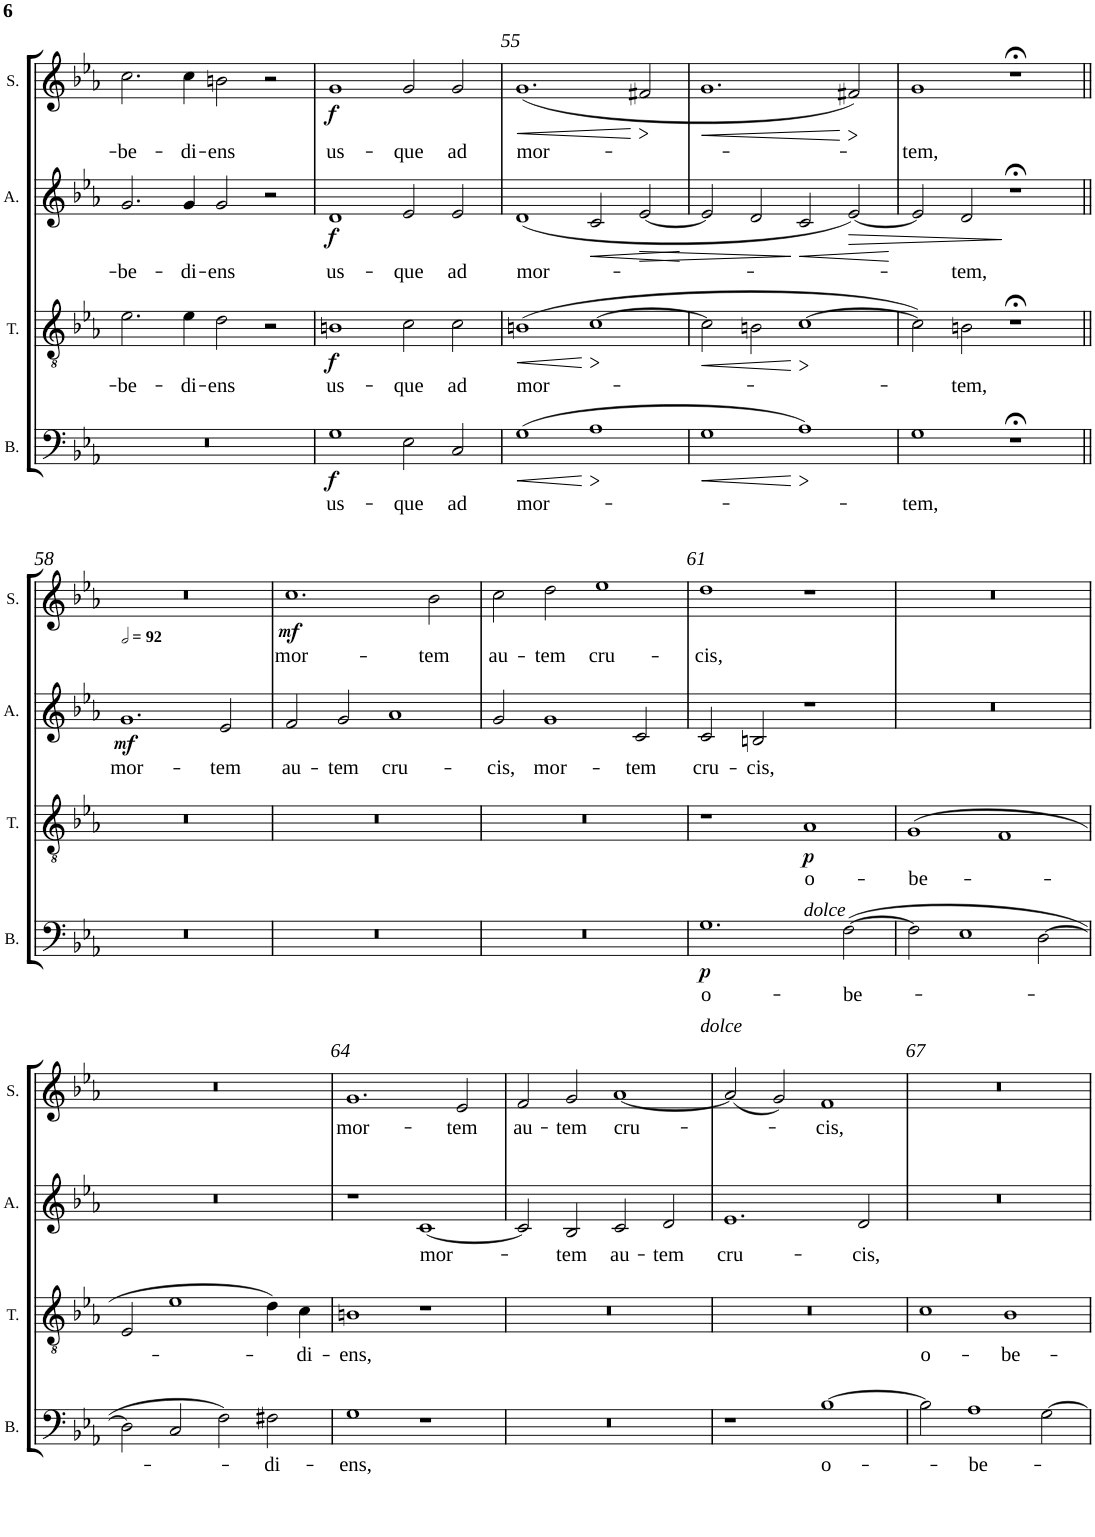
**kern	**text	**dynam	**kern	**text	**dynam	**kern	**text	**dynam	**kern	**text	**dynam
*part4	*part4	*part4	*part3	*part3	*part3	*part2	*part2	*part2	*part1	*part1	*part1
*staff4	*staff4	*staff4	*staff3	*staff3	*staff3	*staff2	*staff2	*staff2	*staff1	*staff1	*staff1
*I"Bass	*	*	*I"Tenor	*	*	*I"Alto	*	*	*I"Soprano	*	*
*I'B.	*	*	*I'T.	*	*	*I'A.	*	*	*I'S.	*	*
!!LO:PB:g=z
*clefF4	*	*	*clefGv2	*	*	*clefG2	*	*	*clefG2	*	*
*k[b-e-a-]	*	*	*k[b-e-a-]	*	*	*k[b-e-a-]	*	*	*k[b-e-a-]	*	*
*E-:	*	*	*E-:	*	*	*E-:	*	*	*E-:	*	*
*M4/2	*	*	*M4/2	*	*	*M4/2	*	*	*M4/2	*	*
=53	=53	=53	=53	=53	=53	=53	=53	=53	=53	=53	=53
!	!	!	!	!LO:LY:b	!	!	!LO:LY:b	!	!	!LO:LY:b	!
0r	.	.	2.e-\	-be-	.	2.g/	-be-	.	2.cc\	-be-	.
!	!	!	!	!LO:LY:b	!	!	!LO:LY:b	!	!	!LO:LY:b	!
.	.	.	4e-\	-di-	.	4g/	-di-	.	4cc\	-di-	.
!	!	!	!	!LO:LY:b	!	!	!LO:LY:b	!	!	!LO:LY:b	!
.	.	.	2d\	-ens	.	2g/	-ens	.	2bn\	-ens	.
.	.	.	2r	.	.	2r	.	.	2r	.	.
=54	=54	=54	=54	=54	=54	=54	=54	=54	=54	=54	=54
!	!LO:LY:b	!LO:DY:b	!	!LO:LY:b	!LO:DY:b	!	!LO:LY:b	!LO:DY:b	!	!LO:LY:b	!LO:DY:b
1G	us-	f	1Bn	us-	f	1d	us-	f	1g	us-	f
!	!LO:LY:b	!	!	!LO:LY:b	!	!	!LO:LY:b	!	!	!LO:LY:b	!
2E-\	-que	.	2c\	-que	.	2e-/	-que	.	2g/	-que	.
!	!LO:LY:b	!	!	!LO:LY:b	!	!	!LO:LY:b	!	!	!LO:LY:b	!
2C/	ad	.	2c\	ad	.	2e-/	ad	.	2g/	ad	.
=55	=55	=55	=55	=55	=55	=55	=55	=55	=55	=55	=55
!	!LO:LY:b	!LO:HP:b	!	!LO:LY:b	!LO:HP:b	!	!LO:LY:b	!	!	!LO:LY:b	!LO:HP:b
(1G	mor-	<	(1Bn	mor-	<	(1d	mor-	.	(1.g	mor-	<
!	!	!LO:HP:n=1:b	!	!	!LO:HP:n=1:b	!	!	!LO:HP:b	!	!	!
1A-	.	[ >	[1c	.	[ >	2c/	.	<	.	.	.
!	!	!	!	!	!	!	!	!LO:HP:b	!	!	!LO:HP:n=1:b
.	.	.	.	.	.	[2e-/	.	>	2f#X/	.	[ >
=56	=56	=56	=56	=56	=56	=56	=56	=56	=56	=56	=56
!	!	!LO:HP:b	!	!	!LO:HP:b	!	!	!	!	!	!LO:HP:b
1G	.	<	2c\]	.	<	2e-/]	.	.	1.g	.	<
.	.	.	2Bn\	.	.	2d/	.	.	.	.	.
1A-)	.	] [	[1c	.	] [	2c/	.	]	.	.	.
!	!	!	!	!	!	!	!	!LO:HP:b	!	!	!
.	.	.	.	.	.	[2e-/)	.	>	2f#X/)	.	] [
.	.	.	.	.	.	.	.	[	.	.	.
=57	=57	=57	=57	=57	=57	=57	=57	=57	=57	=57	=57
!	!LO:LY:b	!	!	!	!	!	!	!	!	!LO:LY:b	!
1G	-tem,	.	2c\])	.	.	2e-/]	.	.	1g	-tem,	.
!	!	!	!	!LO:LY:b	!	!	!LO:LY:b	!	!	!	!
.	.	.	2Bn\	-tem,	.	2d/	-tem,	.	.	.	.
1r;<	.	.	1r;<	.	.	1r;<	.	]	1r;<	.	.
!!LO:LB:g=z
=58||	=58||	=58||	=58||	=58||	=58||	=58||	=58||	=58||	=58||	=58||	=58||
*	*	*	*	*	*	*	*	*	*MM184	*	*
!	!	!	!	!	!	!	!LO:LY:b	!LO:DY:b	!	!	!
0r	.	.	0r	.	.	1.g	mor-	mf	0r	.	.
!	!	!	!	!	!	!	!LO:LY:b	!	!	!	!
.	.	.	.	.	.	2e-/	-tem	.	.	.	.
=59	=59	=59	=59	=59	=59	=59	=59	=59	=59	=59	=59
!	!	!	!	!	!	!	!LO:LY:b	!	!	!LO:LY:b	!LO:DY:b
0r	.	.	0r	.	.	2f/	au-	.	1.cc	mor-	mf
!	!	!	!	!	!	!	!LO:LY:b	!	!	!	!
.	.	.	.	.	.	2g/	-tem	.	.	.	.
!	!	!	!	!	!	!	!LO:LY:b	!	!	!	!
.	.	.	.	.	.	1a-	cru-	.	.	.	.
!	!	!	!	!	!	!	!	!	!	!LO:LY:b	!
.	.	.	.	.	.	.	.	.	2b-\	-tem	.
=60	=60	=60	=60	=60	=60	=60	=60	=60	=60	=60	=60
!	!	!	!	!	!	!	!LO:LY:b	!	!	!LO:LY:b	!
0r	.	.	0r	.	.	2g/	-cis,	.	2cc\	au-	.
!	!	!	!	!	!	!	!LO:LY:b	!	!	!LO:LY:b	!
.	.	.	.	.	.	1g	mor-	.	2dd\	-tem	.
!	!	!	!	!	!	!	!	!	!	!LO:LY:b	!
.	.	.	.	.	.	.	.	.	1ee-	cru-	.
!	!	!	!	!	!	!	!LO:LY:b	!	!	!	!
.	.	.	.	.	.	2c/	-tem	.	.	.	.
=61	=61	=61	=61	=61	=61	=61	=61	=61	=61	=61	=61
!LO:TX:b:i:t=dolce	!	!	!	!	!	!	!	!	!	!	!
!	!LO:LY:b	!LO:DY:b	!	!	!	!	!LO:LY:b	!	!	!LO:LY:b	!
1.G	o-	p	1r	.	.	2c/	cru-	.	1dd	-cis,	.
!	!	!	!	!	!	!	!LO:LY:b	!	!	!	!
.	.	.	.	.	.	2Bn/	-cis,	.	.	.	.
!	!	!	!LO:TX:b:i:t=dolce	!	!	!	!	!	!	!	!
!	!	!	!	!LO:LY:b	!LO:DY:b	!	!	!	!	!	!
.	.	.	1A-	o-	p	1r	.	.	1r	.	.
!	!LO:LY:b	!	!	!	!	!	!	!	!	!	!
([2F\	-be-	.	.	.	.	.	.	.	.	.	.
=62	=62	=62	=62	=62	=62	=62	=62	=62	=62	=62	=62
!	!	!	!	!LO:LY:b	!	!	!	!	!	!	!
2F\]	.	.	(1G	-be-	.	0r	.	.	0r	.	.
1E-	.	.	.	.	.	.	.	.	.	.	.
.	.	.	1F	.	.	.	.	.	.	.	.
[2D\	.	.	.	.	.	.	.	.	.	.	.
!!LO:LB:g=z
=63	=63	=63	=63	=63	=63	=63	=63	=63	=63	=63	=63
2D\]	.	.	2E-/	.	.	0r	.	.	0r	.	.
2C/	.	.	1e-	.	.	.	.	.	.	.	.
2F\)	.	.	.	.	.	.	.	.	.	.	.
!	!LO:LY:b	!	!	!	!	!	!	!	!	!	!
2F#X\	-di-	.	4d\)	.	.	.	.	.	.	.	.
!	!	!	!	!LO:LY:b	!	!	!	!	!	!	!
.	.	.	4c\	-di-	.	.	.	.	.	.	.
=64	=64	=64	=64	=64	=64	=64	=64	=64	=64	=64	=64
!	!LO:LY:b	!	!	!LO:LY:b	!	!	!	!	!	!LO:LY:b	!
1G	-ens,	.	1Bn	-ens,	.	1r	.	.	1.g	mor-	.
!	!	!	!	!	!	!	!LO:LY:b	!	!	!	!
1r	.	.	1r	.	.	[1c	mor-	.	.	.	.
!	!	!	!	!	!	!	!	!	!	!LO:LY:b	!
.	.	.	.	.	.	.	.	.	2e-/	-tem	.
=65	=65	=65	=65	=65	=65	=65	=65	=65	=65	=65	=65
!	!	!	!	!	!	!	!	!	!	!LO:LY:b	!
0r	.	.	0r	.	.	2c/]	.	.	2f/	au-	.
!	!	!	!	!	!	!	!LO:LY:b	!	!	!LO:LY:b	!
.	.	.	.	.	.	2B-/	-tem	.	2g/	-tem	.
!	!	!	!	!	!	!	!LO:LY:b	!	!	!LO:LY:b	!
.	.	.	.	.	.	2c/	au-	.	[1a-	cru-	.
!	!	!	!	!	!	!	!LO:LY:b	!	!	!	!
.	.	.	.	.	.	2d/	-tem	.	.	.	.
=66	=66	=66	=66	=66	=66	=66	=66	=66	=66	=66	=66
!	!	!	!	!	!	!	!LO:LY:b	!	!	!	!
1r	.	.	0r	.	.	1.e-	cru-	.	(2a-/]	.	.
.	.	.	.	.	.	.	.	.	2g/)	.	.
!	!LO:LY:b	!	!	!	!	!	!	!	!	!LO:LY:b	!
[1B-	o-	.	.	.	.	.	.	.	1f	-cis,	.
!	!	!	!	!	!	!	!LO:LY:b	!	!	!	!
.	.	.	.	.	.	2d/	-cis,	.	.	.	.
=67	=67	=67	=67	=67	=67	=67	=67	=67	=67	=67	=67
!	!	!	!	!LO:LY:b	!	!	!	!	!	!	!
2B-\]	.	.	1c	o-	.	0r	.	.	0r	.	.
!	!LO:LY:b	!	!	!	!	!	!	!	!	!	!
1A-	-be-	.	.	.	.	.	.	.	.	.	.
!	!	!	!	!LO:LY:b	!	!	!	!	!	!	!
.	.	.	1B-	-be-	.	.	.	.	.	.	.
[2G\	.	.	.	.	.	.	.	.	.	.	.
=	=	=	=	=	=	=	=	=	=	=	=
*-	*-	*-	*-	*-	*-	*-	*-	*-	*-	*-	*-
